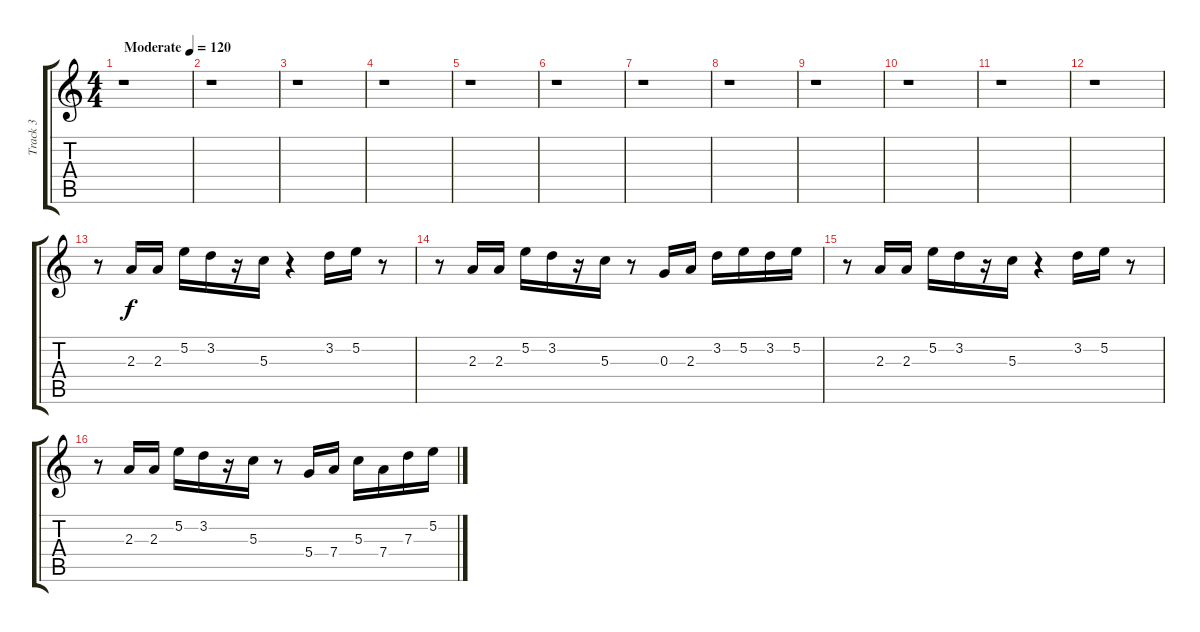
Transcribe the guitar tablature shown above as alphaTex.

\track ("Track 3" "Track 3") {instrument electricguitarmuted}
\staff {score tabs}
\tuning (E4 B3 G3 D3 A2 E2) {hide}
\ts (4 4)
\tempo (120 "Moderate")
\clef g2
\ks c
r.1{dy f instrument electricguitarmuted} |
r.1 |
r.1 |
r.1 |
r.1 |
r.1 |
r.1 |
r.1 |
r.1 |
r.1 |
r.1 |
r.1 |
r.8 2.3.16 2.3.16 5.2.16 3.2.16 r.16 5.3.16 r.4 3.2.16 5.2.16 r.8 |
r.8 2.3.16 2.3.16 5.2.16 3.2.16 r.16 5.3.16 r.8 0.3.16 2.3.16 3.2.16 5.2.16 3.2.16 5.2.16 |
r.8 2.3.16 2.3.16 5.2.16 3.2.16 r.16 5.3.16 r.4 3.2.16 5.2.16 r.8 |
r.8 2.3.16 2.3.16 5.2.16 3.2.16 r.16 5.3.16 r.8 5.4.16 7.4.16 5.3.16 7.4.16 7.3.16 5.2.16
